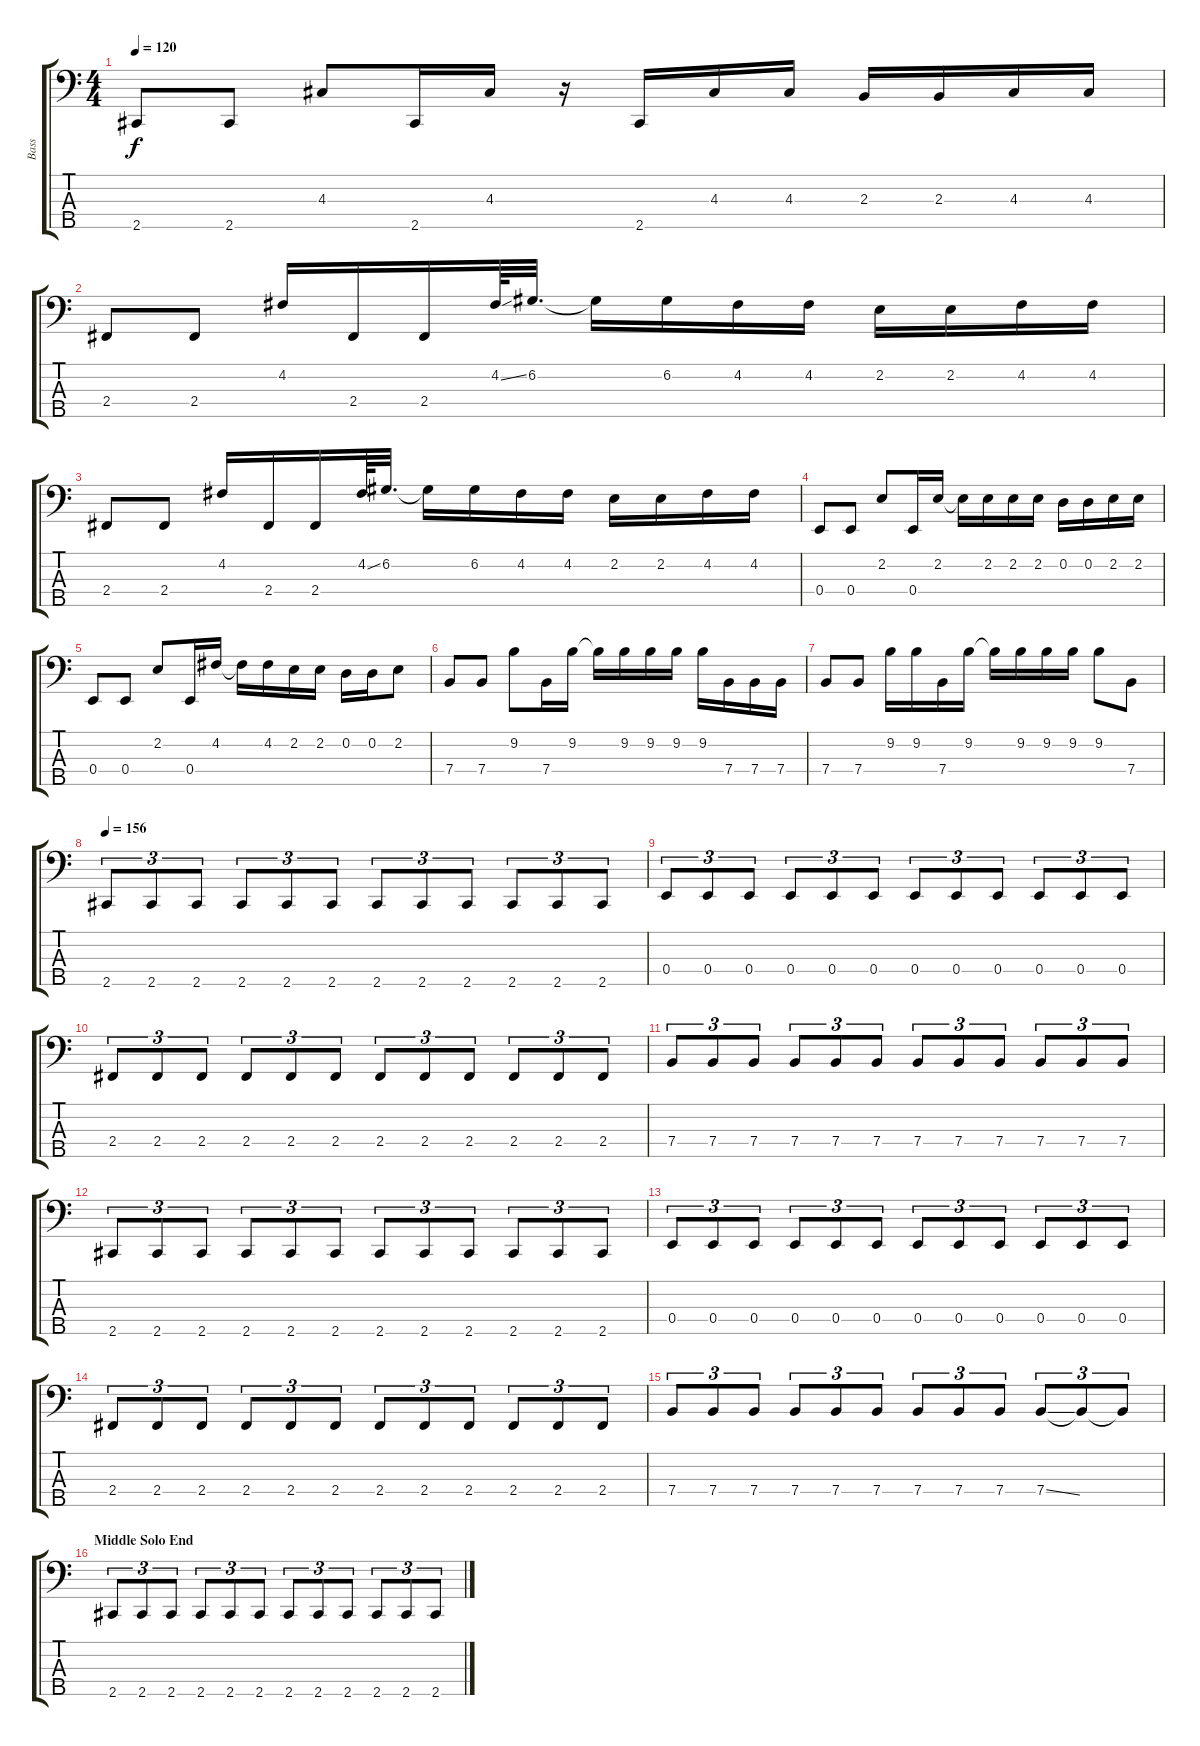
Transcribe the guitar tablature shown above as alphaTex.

\track ("Bass" "Bass") {instrument electricbassfinger}
\staff {score tabs}
\tuning (G2 D2 A1 E1 B0) {hide}
\ts (4 4)
\tempo 120
\clef f4
\ks c
2.5.8{dy f} 2.5.8 4.3.8 2.5.16 4.3.16 r.16 2.5.16 4.3.16 4.3.16 2.3.16 2.3.16 4.3.16 4.3.16 |
2.4.8 2.4.8 4.2.16 2.4.16 2.4.16 4.2{ss}.64 6.2.32{d} 6.2{t}.16 6.2.16 4.2.16 4.2.16 2.2.16 2.2.16 4.2.16 4.2.16 |
2.4.8 2.4.8 4.2.16 2.4.16 2.4.16 4.2{ss}.64 6.2.32{d} 6.2{t}.16 6.2.16 4.2.16 4.2.16 2.2.16 2.2.16 4.2.16 4.2.16 |
0.4.8 0.4.8 2.2.8 0.4.16 2.2.16 2.2{t}.16 2.2.16 2.2.16 2.2.16 0.2.16 0.2.16 2.2.16 2.2.16 |
0.4.8 0.4.8 2.2.8 0.4.16 4.2.16 4.2{t}.16 4.2.16 2.2.16 2.2.16 0.2.16 0.2.16 2.2.8 |
7.4.8 7.4.8 9.2.8 7.4.16 9.2.16 9.2{t}.16 9.2.16 9.2.16 9.2.16 9.2.16 7.4.16 7.4.16 7.4.16 |
7.4.8 7.4.8 9.2.16 9.2.16 7.4.16 9.2.16 9.2{t}.16 9.2.16 9.2.16 9.2.16 9.2.8 7.4.8 |
\tempo 156
2.5.8{tu (3 2)} 2.5.8{tu (3 2)} 2.5.8{tu (3 2)} 2.5.8{tu (3 2)} 2.5.8{tu (3 2)} 2.5.8{tu (3 2)} 2.5.8{tu (3 2)} 2.5.8{tu (3 2)} 2.5.8{tu (3 2)} 2.5.8{tu (3 2)} 2.5.8{tu (3 2)} 2.5.8{tu (3 2)} |
0.4.8{tu (3 2)} 0.4.8{tu (3 2)} 0.4.8{tu (3 2)} 0.4.8{tu (3 2)} 0.4.8{tu (3 2)} 0.4.8{tu (3 2)} 0.4.8{tu (3 2)} 0.4.8{tu (3 2)} 0.4.8{tu (3 2)} 0.4.8{tu (3 2)} 0.4.8{tu (3 2)} 0.4.8{tu (3 2)} |
2.4.8{tu (3 2)} 2.4.8{tu (3 2)} 2.4.8{tu (3 2)} 2.4.8{tu (3 2)} 2.4.8{tu (3 2)} 2.4.8{tu (3 2)} 2.4.8{tu (3 2)} 2.4.8{tu (3 2)} 2.4.8{tu (3 2)} 2.4.8{tu (3 2)} 2.4.8{tu (3 2)} 2.4.8{tu (3 2)} |
7.4.8{tu (3 2)} 7.4.8{tu (3 2)} 7.4.8{tu (3 2)} 7.4.8{tu (3 2)} 7.4.8{tu (3 2)} 7.4.8{tu (3 2)} 7.4.8{tu (3 2)} 7.4.8{tu (3 2)} 7.4.8{tu (3 2)} 7.4.8{tu (3 2)} 7.4.8{tu (3 2)} 7.4.8{tu (3 2)} |
2.5.8{tu (3 2)} 2.5.8{tu (3 2)} 2.5.8{tu (3 2)} 2.5.8{tu (3 2)} 2.5.8{tu (3 2)} 2.5.8{tu (3 2)} 2.5.8{tu (3 2)} 2.5.8{tu (3 2)} 2.5.8{tu (3 2)} 2.5.8{tu (3 2)} 2.5.8{tu (3 2)} 2.5.8{tu (3 2)} |
0.4.8{tu (3 2)} 0.4.8{tu (3 2)} 0.4.8{tu (3 2)} 0.4.8{tu (3 2)} 0.4.8{tu (3 2)} 0.4.8{tu (3 2)} 0.4.8{tu (3 2)} 0.4.8{tu (3 2)} 0.4.8{tu (3 2)} 0.4.8{tu (3 2)} 0.4.8{tu (3 2)} 0.4.8{tu (3 2)} |
2.4.8{tu (3 2)} 2.4.8{tu (3 2)} 2.4.8{tu (3 2)} 2.4.8{tu (3 2)} 2.4.8{tu (3 2)} 2.4.8{tu (3 2)} 2.4.8{tu (3 2)} 2.4.8{tu (3 2)} 2.4.8{tu (3 2)} 2.4.8{tu (3 2)} 2.4.8{tu (3 2)} 2.4.8{tu (3 2)} |
7.4.8{tu (3 2)} 7.4.8{tu (3 2)} 7.4.8{tu (3 2)} 7.4.8{tu (3 2)} 7.4.8{tu (3 2)} 7.4.8{tu (3 2)} 7.4.8{tu (3 2)} 7.4.8{tu (3 2)} 7.4.8{tu (3 2)} 7.4{ss}.8{tu (3 2)} 7.4{t}.8{tu (3 2)} 7.4{t}.8{tu (3 2)} |
\section ("" "Middle Solo End")
2.5.8{tu (3 2)} 2.5.8{tu (3 2)} 2.5.8{tu (3 2)} 2.5.8{tu (3 2)} 2.5.8{tu (3 2)} 2.5.8{tu (3 2)} 2.5.8{tu (3 2)} 2.5.8{tu (3 2)} 2.5.8{tu (3 2)} 2.5.8{tu (3 2)} 2.5.8{tu (3 2)} 2.5.8{tu (3 2)}
